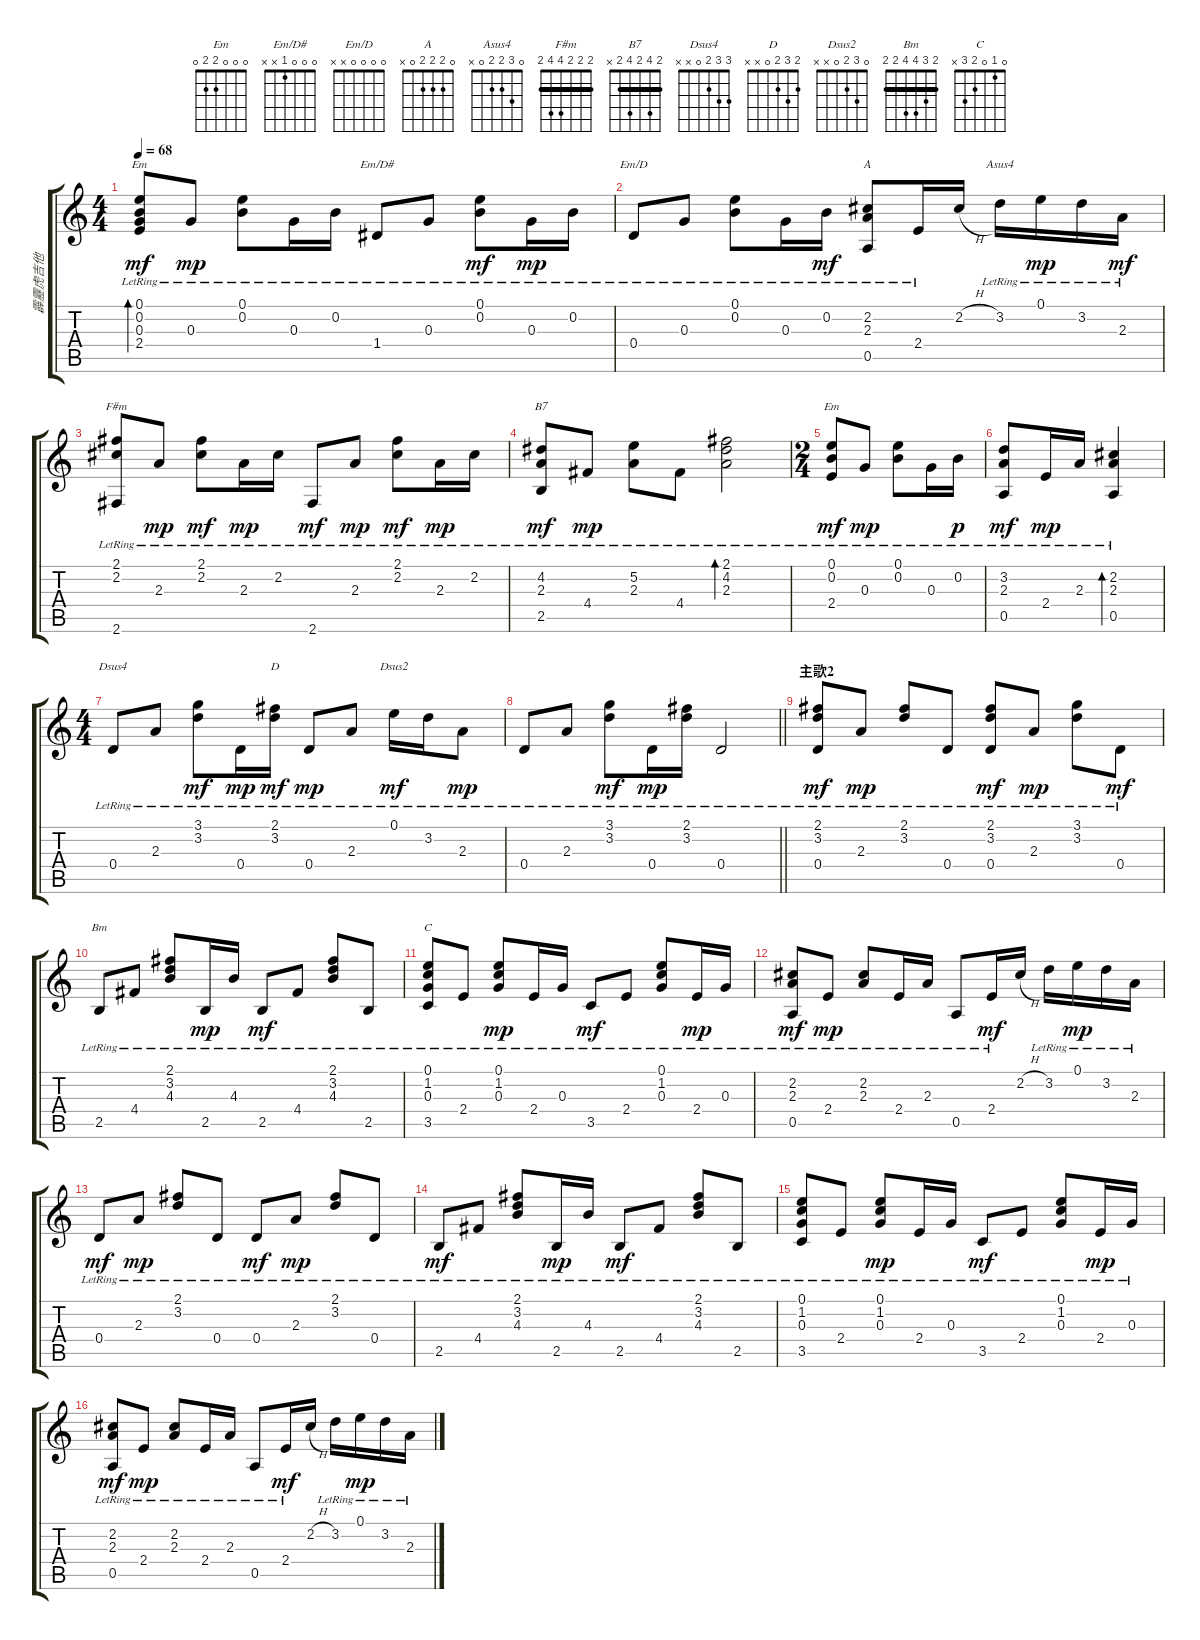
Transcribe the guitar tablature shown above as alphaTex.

\track ("霹靂虎吉他" "霹靂虎吉他") {instrument acousticguitarsteel}
\staff {score tabs}
\tuning (E4 B3 G3 D3 A2 E2) {hide}
\chord ("Em" 0 0 0 2 x x)
\chord ("Em/D#" 0 0 0 1 x x)
\chord ("Em/D" 0 0 0 0 x x)
\chord ("A" 0 2 2 2 0 x)
\chord ("Asus4" 0 3 2 2 0 x)
\chord ("F#m" 2 2 2 4 4 2) {barre 2}
\chord ("B7" 2 4 2 4 2 x) {barre 2}
\chord ("Em" 0 0 0 2 2 0)
\chord ("Dsus4" 3 3 2 0 x x)
\chord ("D" 2 3 2 0 x x)
\chord ("Dsus2" 0 3 2 0 x x)
\chord ("Bm" 2 3 4 4 2 2) {barre 2}
\chord ("C" 0 1 0 2 3 x)
\ts (4 4)
\tempo 68
\clef g2
\ks c
(0.1{lr} 0.2{lr} 0.3{lr} 2.4{lr}).8{bd 240 ch "Em" dy mf} 0.3{lr}.8{dy mp} (0.1{lr} 0.2{lr}).8 0.3{lr}.16 0.2{lr}.16 1.4{lr}.8{ch "Em/D#"} 0.3{lr}.8 (0.1{lr} 0.2{lr}).8{dy mf} 0.3{lr}.16{dy mp} 0.2{lr}.16 |
0.4{lr}.8{ch "Em/D"} 0.3{lr}.8 (0.1{lr} 0.2{lr}).8 0.3{lr}.16 0.2{lr}.16{dy mf} (2.2{lr} 2.3{lr} 0.5{lr}).8{ch "A"} 2.4{lr}.16 2.2{h}.16 3.2{lr}.16{ch "Asus4"} 0.1{lr}.16{dy mp} 3.2{lr}.16 2.3{lr}.16{dy mf} |
(2.1{lr} 2.2{lr} 2.6{lr}).8{ch "F#m"} 2.3{lr}.8{dy mp} (2.1{lr} 2.2{lr}).8{dy mf} 2.3{lr}.16{dy mp} 2.2{lr}.16 2.6{lr}.8{dy mf} 2.3{lr}.8{dy mp} (2.1{lr} 2.2{lr}).8{dy mf} 2.3{lr}.16{dy mp} 2.2{lr}.16 |
(4.2{lr} 2.3{lr} 2.5{lr}).8{ch "B7" dy mf} 4.4{lr}.8{dy mp} (5.2{lr} 2.3{lr}).8 4.4{lr}.8 (2.1{lr} 4.2{lr} 2.3{lr}).2{bd 240} |
\ts (2 4)
(0.1{lr} 0.2{lr} 2.4{lr}).8{ch "Em" dy mf} 0.3{lr}.8{dy mp} (0.1{lr} 0.2{lr}).8 0.3{lr}.16 0.2{lr}.16{dy p} |
(3.2{lr} 2.3{lr} 0.5{lr}).8{dy mf} 2.4{lr}.16{dy mp} 2.3{lr}.16 (2.2{lr} 2.3{lr} 0.5{lr}).4{bd 240} |
\ts (4 4)
0.4{lr}.8{ch "Dsus4"} 2.3{lr}.8 (3.1{lr} 3.2{lr}).8{dy mf} 0.4{lr}.16{dy mp} (2.1{lr} 3.2{lr}).16{ch "D" dy mf} 0.4{lr}.8{dy mp} 2.3{lr}.8 0.1{lr}.16{ch "Dsus2" dy mf} 3.2{lr}.16 2.3{lr}.8{dy mp} |
\barLineRight lightlight
0.4{lr}.8 2.3{lr}.8 (3.1{lr} 3.2{lr}).8{dy mf} 0.4{lr}.16{dy mp} (2.1{lr} 3.2{lr}).16 0.4{lr}.2 |
\section ("" "主歌2")
(2.1{lr} 3.2{lr} 0.4{lr}).8{dy mf} 2.3{lr}.8{dy mp} (2.1{lr} 3.2{lr}).8 0.4{lr}.8 (2.1{lr} 3.2{lr} 0.4{lr}).8{dy mf} 2.3{lr}.8{dy mp} (3.1{lr} 3.2{lr}).8 0.4{lr}.8{dy mf} |
2.5{lr}.8{ch "Bm"} 4.4{lr}.8 (2.1{lr} 3.2{lr} 4.3{lr}).8 2.5{lr}.16{dy mp} 4.3{lr}.16 2.5{lr}.8{dy mf} 4.4{lr}.8 (2.1{lr} 3.2{lr} 4.3{lr}).8 2.5{lr}.8 |
(0.1{lr} 1.2{lr} 0.3{lr} 3.5{lr}).8{ch "C"} 2.4{lr}.8 (0.1{lr} 1.2{lr} 0.3{lr}).8{dy mp} 2.4{lr}.16 0.3{lr}.16 3.5{lr}.8{dy mf} 2.4{lr}.8 (0.1{lr} 1.2{lr} 0.3{lr}).8 2.4{lr}.16{dy mp} 0.3{lr}.16 |
(2.2{lr} 2.3{lr} 0.5{lr}).8{dy mf} 2.4{lr}.8{dy mp} (2.2{lr} 2.3{lr}).8 2.4{lr}.16 2.3{lr}.16 0.5{lr}.8 2.4{lr}.16{dy mf} 2.2{h}.16 3.2{lr}.16 0.1{lr}.16{dy mp} 3.2{lr}.16 2.3{lr}.16 |
0.4{lr}.8{dy mf} 2.3{lr}.8{dy mp} (2.1{lr} 3.2{lr}).8 0.4{lr}.8 0.4{lr}.8{dy mf} 2.3{lr}.8{dy mp} (2.1{lr} 3.2{lr}).8 0.4{lr}.8 |
2.5{lr}.8{dy mf} 4.4{lr}.8 (2.1{lr} 3.2{lr} 4.3{lr}).8 2.5{lr}.16{dy mp} 4.3{lr}.16 2.5{lr}.8{dy mf} 4.4{lr}.8 (2.1{lr} 3.2{lr} 4.3{lr}).8 2.5{lr}.8 |
(0.1{lr} 1.2{lr} 0.3{lr} 3.5{lr}).8 2.4{lr}.8 (0.1{lr} 1.2{lr} 0.3{lr}).8{dy mp} 2.4{lr}.16 0.3{lr}.16 3.5{lr}.8{dy mf} 2.4{lr}.8 (0.1{lr} 1.2{lr} 0.3{lr}).8 2.4{lr}.16{dy mp} 0.3{lr}.16 |
(2.2{lr} 2.3{lr} 0.5{lr}).8{dy mf} 2.4{lr}.8{dy mp} (2.2{lr} 2.3{lr}).8 2.4{lr}.16 2.3{lr}.16 0.5{lr}.8 2.4{lr}.16{dy mf} 2.2{h}.16 3.2{lr}.16 0.1{lr}.16{dy mp} 3.2{lr}.16 2.3{lr}.16
